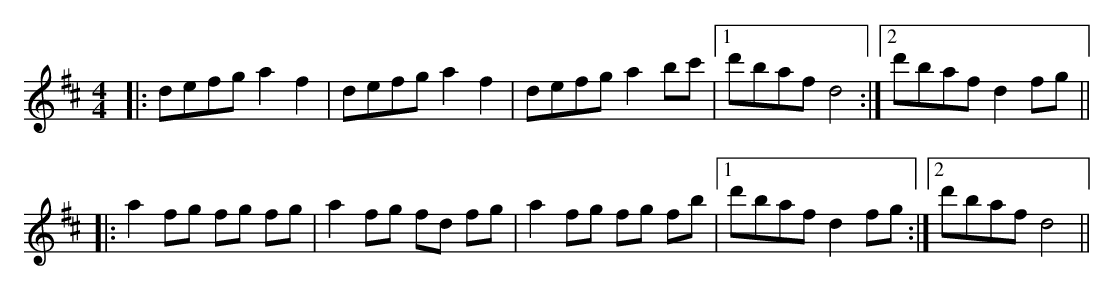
X:1
M:4/4
K:D
|: defg a2f2|defg a2 f2 | defg a2 bc' |1 d'baf d4 :|2 d'baf d2 fg ||
|: a2 fg fg fg |a2 fg fd fg|a2 fg fg fb|1 d'baf d2 fg :|2 d'baf d4 ||
